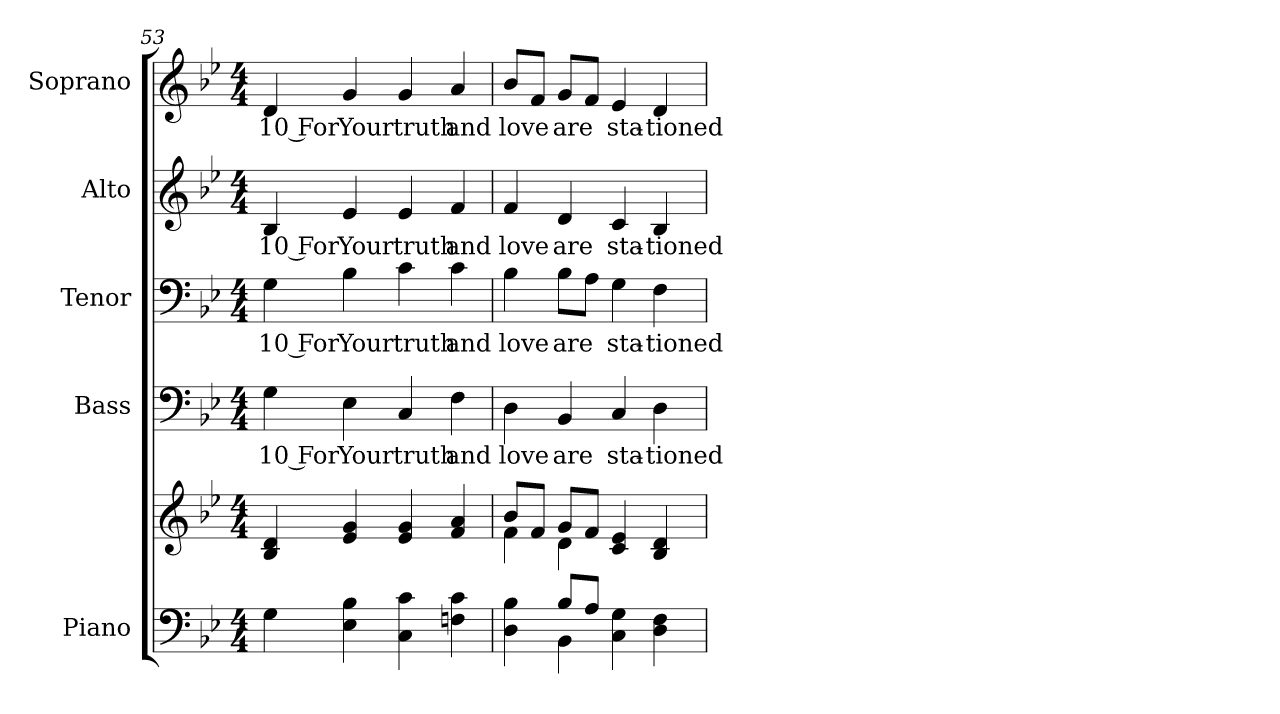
**kern	**kern	**kern	**text	**kern	**text	**kern	**text	**kern	**text
*part5	*part5	*part4	*part4	*part3	*part3	*part2	*part2	*part1	*part1
*staff6	*staff5	*staff4	*staff4	*staff3	*staff3	*staff2	*staff2	*staff1	*staff1
*I"Piano	*	*I"Bass	*	*I"Tenor	*	*I"Alto	*	*I"Soprano	*
*I'Pno.	*	*I'B.	*	*I'T.	*	*I'A.	*	*I'S.	*
!!LO:PB:g=z
*clefF4	*clefG2	*clefF4	*	*clefF4	*	*clefG2	*	*clefG2	*
*k[b-e-]	*k[b-e-]	*k[b-e-]	*	*k[b-e-]	*	*k[b-e-]	*	*k[b-e-]	*
*B-:	*B-:	*B-:	*	*B-:	*	*B-:	*	*B-:	*
*M4/4	*M4/4	*M4/4	*	*M4/4	*	*M4/4	*	*M4/4	*
=53	=53	=53	=53	=53	=53	=53	=53	=53	=53
!	!	!	!LO:LY:b:color=#000000	!	!	!	!	!	!
!	!	!	!	!	!LO:LY:b:color=#000000	!	!	!	!
!	!	!	!	!	!	!	!LO:LY:b:color=#000000	!	!
!	!	!	!	!	!	!	!	!	!LO:LY:b:color=#000000
4Gi\	4B-i/ 4di	4Gi\	10 For	4Gi\	10 For	4B-i/	10 For	4di/	10 For
!	!	!	!LO:LY:b:color=#000000	!	!	!	!	!	!
!	!	!	!	!	!LO:LY:b:color=#000000	!	!	!	!
!	!	!	!	!	!	!	!LO:LY:b:color=#000000	!	!
!	!	!	!	!	!	!	!	!	!LO:LY:b:color=#000000
4E-i\ 4B-i	4e-i/ 4gi	4E-i\	Your	4B-i\	Your	4e-i/	Your	4gi/	Your
!	!	!	!LO:LY:b:color=#000000	!	!	!	!	!	!
!	!	!	!	!	!LO:LY:b:color=#000000	!	!	!	!
!	!	!	!	!	!	!	!LO:LY:b:color=#000000	!	!
!	!	!	!	!	!	!	!	!	!LO:LY:b:color=#000000
4Ci\ 4ci	4e-i/ 4gi	4Ci/	truth	4ci\	truth	4e-i/	truth	4gi/	truth
!	!	!	!LO:LY:b:color=#000000	!	!	!	!	!	!
!	!	!	!	!	!LO:LY:b:color=#000000	!	!	!	!
!	!	!	!	!	!	!	!LO:LY:b:color=#000000	!	!
!	!	!	!	!	!	!	!	!	!LO:LY:b:color=#000000
4Fni\ 4ci	4fi/ 4ai	4Fi\	and	4ci\	and	4fi/	and	4ai/	and
=54	=54	=54	=54	=54	=54	=54	=54	=54	=54
*^	*^	*	*	*	*	*	*	*	*
!	!	!	!	!	!LO:LY:b:color=#000000	!	!	!	!	!	!
!	!	!	!	!	!	!	!LO:LY:b:color=#000000	!	!	!	!
!	!	!	!	!	!	!	!	!	!LO:LY:b:color=#000000	!	!
!	!	!	!	!	!	!	!	!	!	!	!LO:LY:b:color=#000000
4Di\ 4B-i	4ryy	8b-i/L	4fi\	4Di\	love	4B-i\	love	4fi/	love	8b-i/L	love
.	.	8fi/J	.	.	.	.	.	.	.	8fi/J	.
!	!	!	!	!	!LO:LY:b:color=#000000	!	!	!	!	!	!
!	!	!	!	!	!	!	!LO:LY:b:color=#000000	!	!	!	!
!	!	!	!	!	!	!	!	!	!LO:LY:b:color=#000000	!	!
!	!	!	!	!	!	!	!	!	!	!	!LO:LY:b:color=#000000
8B-i/L	4BB-i\	8gi/L	4di\	4BB-i/	are	8B-i\L	are	4di/	are	8gi/L	are
8Ai/J	.	8fi/J	.	.	.	8Ai\J	.	.	.	8fi/J	.
!	!	!	!	!	!LO:LY:b:color=#000000	!	!	!	!	!	!
!	!	!	!	!	!	!	!LO:LY:b:color=#000000	!	!	!	!
!	!	!	!	!	!	!	!	!	!LO:LY:b:color=#000000	!	!
!	!	!	!	!	!	!	!	!	!	!	!LO:LY:b:color=#000000
4Ci\ 4Gi	2ryy	4ci/ 4e-i	2ryy	4Ci/	sta-	4Gi\	sta-	4ci/	sta-	4e-i/	sta-
!	!	!	!	!	!LO:LY:b:color=#000000	!	!	!	!	!	!
!	!	!	!	!	!	!	!LO:LY:b:color=#000000	!	!	!	!
!	!	!	!	!	!	!	!	!	!LO:LY:b:color=#000000	!	!
!	!	!	!	!	!	!	!	!	!	!	!LO:LY:b:color=#000000
4Di\ 4Fi	.	4B-i/ 4di	.	4Di\	-tioned	4Fi\	-tioned	4B-i/	-tioned	4di/	-tioned
*v	*v	*	*	*	*	*	*	*	*	*	*
*	*v	*v	*	*	*	*	*	*	*	*
=	=	=	=	=	=	=	=	=	=
*-	*-	*-	*-	*-	*-	*-	*-	*-	*-
